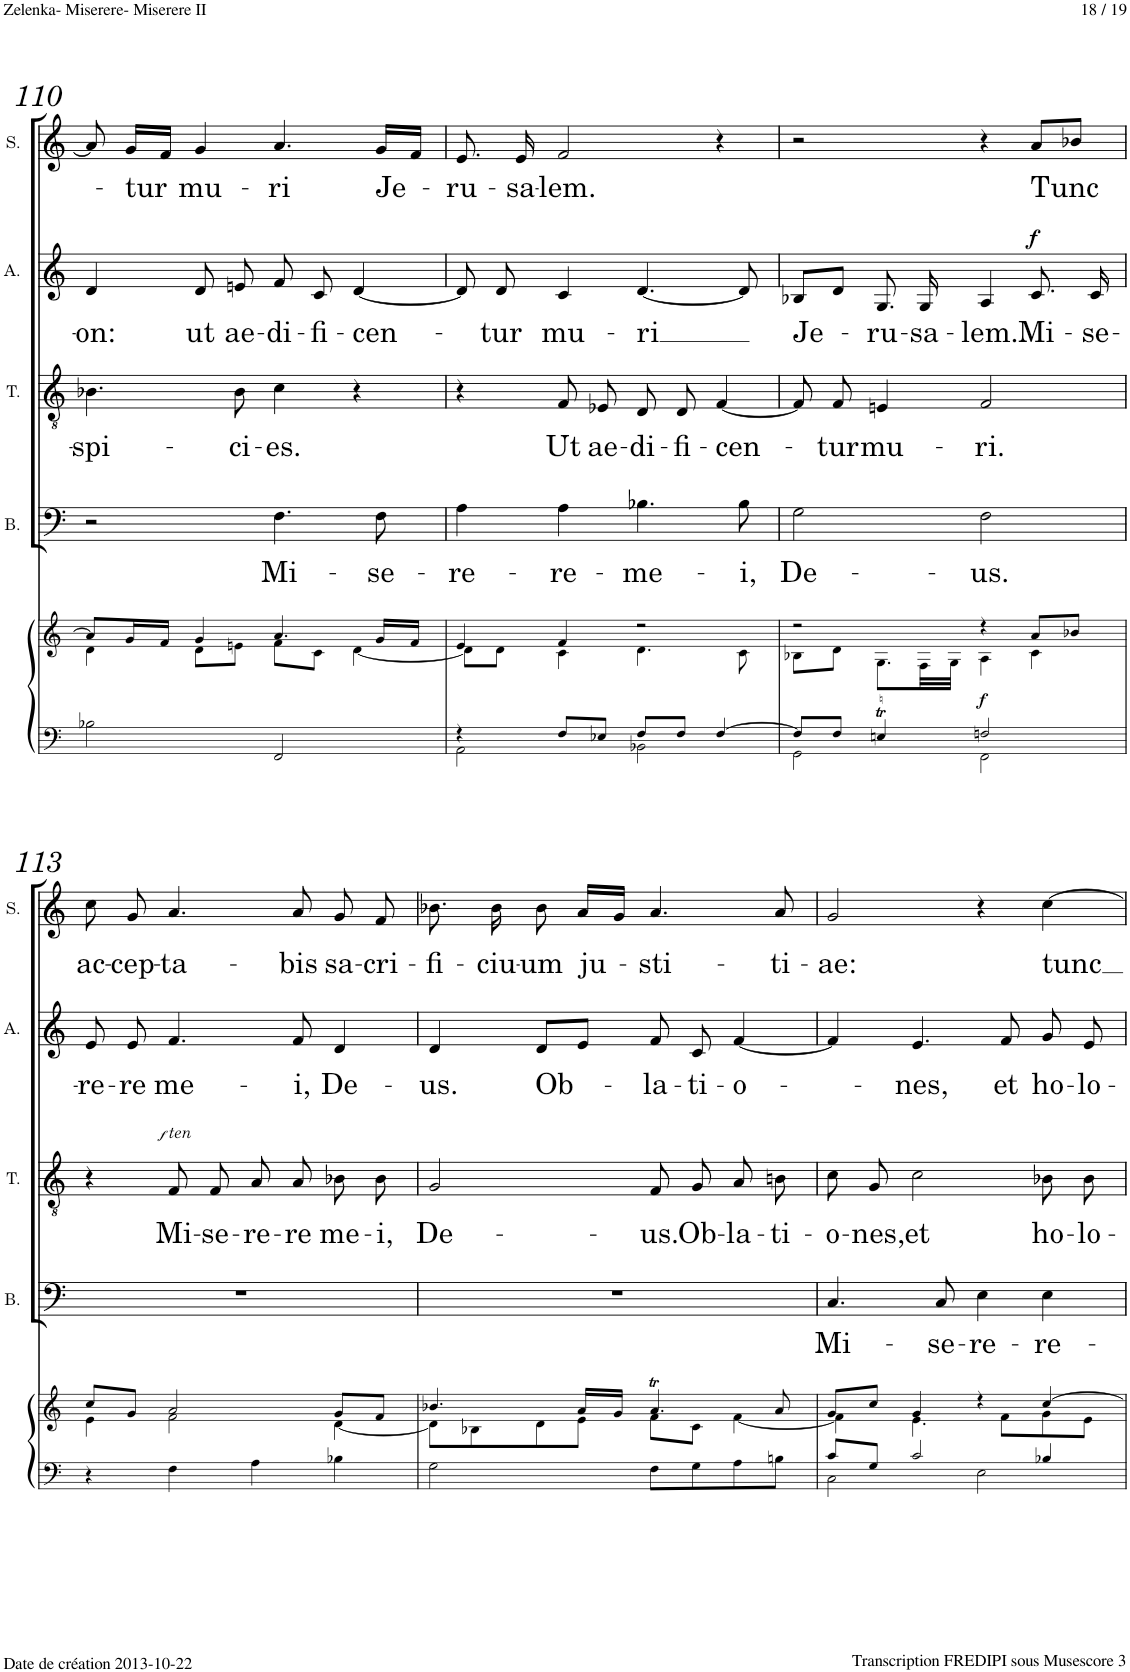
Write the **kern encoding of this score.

**kern	**kern	**dynam	**kern	**text	**kern	**text	**dynam	**kern	**text	**dynam	**kern	**text
*part5	*part5	*part5	*part4	*part4	*part3	*part3	*part3	*part2	*part2	*part2	*part1	*part1
*staff6	*staff5	*staff5/6	*staff4	*staff4	*staff3	*staff3	*staff3	*staff2	*staff2	*staff2	*staff1	*staff1
*I"Piano	*	*	*I"Basse	*	*I"Tenor	*	*	*I"Alto	*	*	*I"Soprano	*
*I'Pno	*	*	*I'B.	*	*I'T.	*	*	*I'A.	*	*	*I'S.	*
!!LO:PB:g=z
*clefF4	*clefG2	*	*clefF4	*	*clefGv2	*	*	*clefG2	*	*	*clefG2	*
*k[]	*k[]	*	*k[]	*	*k[]	*	*	*k[]	*	*	*k[]	*
*M4/4	*M4/4	*	*M4/4	*	*M4/4	*	*	*M4/4	*	*	*M4/4	*
*met(c)	*met(c)	*	*met(c)	*	*met(c)	*	*	*met(c)	*	*	*met(c)	*
=110	=110	=110	=110	=110	=110	=110	=110	=110	=110	=110	=110	=110
*	*^	*	*	*	*	*	*	*	*	*	*	*
!	!	!	!	!	!	!	!LO:LY:b	!	!	!LO:LY:b	!	!	!
2B-X\	8a/L]	4d\	.	2r	.	4.B-X\	-spi-	.	4d/	-on:	.	8a/]	.
!	!	!	!	!	!	!	!	!	!	!	!	!	!LO:LY:b
.	16g/L	.	.	.	.	.	.	.	.	.	.	16g/LL	-tur
.	16f/JJ	.	.	.	.	.	.	.	.	.	.	16f/JJ	.
!	!	!	!	!	!	!	!	!	!	!LO:LY:b	!	!	!LO:LY:b
.	4g/	8d\L	.	.	.	.	.	.	8d/	ut	.	4g/	mu-
!	!	!	!	!	!	!	!LO:LY:b	!	!	!LO:LY:b	!	!	!
.	.	8en\J	.	.	.	8B-\	-ci-	.	8en/	ae-	.	.	.
!	!	!	!	!	!LO:LY:b	!	!LO:LY:b	!	!	!LO:LY:b	!	!	!LO:LY:b
2FF/	4.a/	8f\L	.	4.F\	Mi-	4c\	-es.	.	8f/	-di-	.	4.a/	-ri
!	!	!	!	!	!	!	!	!	!	!LO:LY:b	!	!	!
.	.	8c\J	.	.	.	.	.	.	8c/	-fi-	.	.	.
!	!	!	!	!	!	!	!	!	!	!LO:LY:b	!	!	!
.	.	[4d\	.	.	.	4r	.	.	[4d/	-cen-	.	.	.
!	!	!	!	!	!LO:LY:b	!	!	!	!	!	!	!	!LO:LY:b
.	16g/LL	.	.	8F\	-se-	.	.	.	.	.	.	16g/LL	Je-
.	16f/JJ	.	.	.	.	.	.	.	.	.	.	16f/JJ	.
=111	=111	=111	=111	=111	=111	=111	=111	=111	=111	=111	=111	=111	=111
*^	*	*	*	*	*	*	*	*	*	*	*	*	*
!	!	!	!	!	!	!LO:LY:b	!	!	!	!	!	!	!	!LO:LY:b
4r	2AA\	4e/	8d\L]	.	4A\	-re-	4r	.	.	8d/]	.	.	8.e/	-ru-
!	!	!	!	!	!	!	!	!	!	!	!LO:LY:b	!	!	!
.	.	.	8d\J	.	.	.	.	.	.	8d/	-tur	.	.	.
!	!	!	!	!	!	!	!	!	!	!	!	!	!	!LO:LY:b
.	.	.	.	.	.	.	.	.	.	.	.	.	16e/	-sa-
!	!	!	!	!	!	!LO:LY:b	!	!LO:LY:b	!	!	!LO:LY:b	!	!	!LO:LY:b
8F/L	.	4f/	4c\	.	4A\	-re-	8F/L	Ut	.	4c/	mu-	.	2f/	-lem.
!	!	!	!	!	!	!	!	!LO:LY:b	!	!	!	!	!	!
8E-X/J	.	.	.	.	.	.	8E-X/J	ae-	.	.	.	.	.	.
!	!	!	!	!	!	!LO:LY:b	!	!LO:LY:b	!	!	!LO:LY:b	!	!	!
8F/L	2BB-X\	2r	4.d\	.	4.B-X\	-me-	8D/L	-di-	.	[4.d/	-ri	.	.	.
!	!	!	!	!	!	!	!	!LO:LY:b	!	!	!	!	!	!
8F/J	.	.	.	.	.	.	8D/J	-fi-	.	.	.	.	.	.
!	!	!	!	!	!	!	!	!LO:LY:b	!	!	!	!	!	!
[4F/	.	.	.	.	.	.	[4F/	-cen-	.	.	.	.	4r	.
!	!	!	!	!	!	!LO:LY:b	!	!	!	!	!	!	!	!
.	.	.	8c\	.	8B-\	-i,	.	.	.	8d/]	.	.	.	.
=112	=112	=112	=112	=112	=112	=112	=112	=112	=112	=112	=112	=112	=112	=112
!	!	!	!	!	!	!LO:LY:b	!	!	!	!	!LO:LY:b	!	!	!
8F/L]	2GG\	2r	8B-X\L	.	2G\	De-	8F/L]	.	.	8B-X/L	Je-	.	2r	.
!	!	!	!	!	!	!	!	!LO:LY:b	!	!	!	!	!	!
8F/J	.	.	8d\J	.	.	.	8F/J	-tur	.	8d/J	.	.	.	.
!	!	!	!	!	!	!	!	!LO:LY:b	!	!	!LO:LY:b	!	!	!
4Ent/	.	.	8.G\L	.	.	.	4En/	mu-	.	8.G/	-ru-	.	.	.
!	!	!	!	!	!	!	!	!	!	!	!LO:LY:b	!	!	!
.	.	.	32F\LL	.	.	.	.	.	.	16G/	-sa-	.	.	.
.	.	.	32G\JJJ	.	.	.	.	.	.	.	.	.	.	.
!	!	!	!	!LO:DY:b	!	!LO:LY:b	!	!LO:LY:b	!	!	!LO:LY:b	!	!	!
2Fn/	2FF\	4r	4A\	f	2F\	-us.	2F/	-ri.	.	4A/	-lem.	.	4r	.
!	!	!	!	!	!	!	!	!	!	!	!LO:LY:b	!LO:DY:a	!	!LO:LY:b
.	.	8a/L	4c\	.	.	.	.	.	.	8.c/	Mi-	f	8a/L	Tunc
.	.	8b-X/J	.	.	.	.	.	.	.	.	.	.	8b-X/J	.
!	!	!	!	!	!	!	!	!	!	!	!LO:LY:b	!	!	!
.	.	.	.	.	.	.	.	.	.	16c/	-se-	.	.	.
*v	*v	*	*	*	*	*	*	*	*	*	*	*	*	*
!!LO:LB:g=z
=113	=113	=113	=113	=113	=113	=113	=113	=113	=113	=113	=113	=113	=113
!	!	!	!	!	!	!	!	!	!	!LO:LY:b	!	!	!LO:LY:b
4r	8cc/L	4e\	.	1r	.	4r	.	.	8e/	-re-	.	8cc\	ac-
!	!	!	!	!	!	!	!	!	!	!LO:LY:b	!	!	!LO:LY:b
.	8g/J	.	.	.	.	.	.	.	8e/	-re	.	8g/	-cep-
!	!	!	!	!	!	!	!LO:LY:b	!LO:DY:a	!	!LO:LY:b	!	!	!LO:LY:b
!	!	!	!	!	!	!	!	!LO:DY:n=1:a	!	!	!	!	!
4F\	2a/	2f\	.	.	.	8F/L	Mi-	f other-dynamics	4.f/	me-	.	4.a/	-ta-
!	!	!	!	!	!	!	!LO:LY:b	!	!	!	!	!	!
.	.	.	.	.	.	8F/J	-se-	.	.	.	.	.	.
!	!	!	!	!	!	!	!LO:LY:b	!	!	!	!	!	!
4A\	.	.	.	.	.	8A/L	-re-	.	.	.	.	.	.
!	!	!	!	!	!	!	!LO:LY:b	!	!	!LO:LY:b	!	!	!LO:LY:b
.	.	.	.	.	.	8A/J	-re	.	8f/	-i,	.	8a/	-bis
!	!	!	!	!	!	!	!LO:LY:b	!	!	!LO:LY:b	!	!	!LO:LY:b
4B-X\	8g/L	[4d\	.	.	.	8B-X\L	me-	.	4d/	De-	.	8g/	sa-
!	!	!	!	!	!	!	!LO:LY:b	!	!	!	!	!	!LO:LY:b
.	8f/J	.	.	.	.	8B-\J	-i,	.	.	.	.	8f/	-cri-
=114	=114	=114	=114	=114	=114	=114	=114	=114	=114	=114	=114	=114	=114
!	!	!	!	!	!	!	!LO:LY:b	!	!	!LO:LY:b	!	!	!LO:LY:b
2G\	4.b-X/	8d\L]	.	1r	.	2G/	De-	.	4d/	-us.	.	8.b-X\	-fi-
.	.	8B-X\	.	.	.	.	.	.	.	.	.	.	.
!	!	!	!	!	!	!	!	!	!	!	!	!	!LO:LY:b
.	.	.	.	.	.	.	.	.	.	.	.	16b-\	-ciu-
!	!	!	!	!	!	!	!	!	!	!LO:LY:b	!	!	!LO:LY:b
.	.	8d\	.	.	.	.	.	.	8d/L	Ob-	.	8b-\	-um
!	!	!	!	!	!	!	!	!	!	!	!	!	!LO:LY:b
.	16a/LL	8e\J	.	.	.	.	.	.	8e/J	.	.	16a/LL	ju-
.	16g/JJ	.	.	.	.	.	.	.	.	.	.	16g/JJ	.
!	!	!	!	!	!	!	!LO:LY:b	!	!	!LO:LY:b	!	!	!LO:LY:b
8F\L	4.aT/	8f\L	.	.	.	8F/L	-us.	.	8f/	-la-	.	4.a/	-sti-
!	!	!	!	!	!	!	!LO:LY:b	!	!	!LO:LY:b	!	!	!
8G\	.	8c\J	.	.	.	8G/J	Ob-	.	8c/	-ti-	.	.	.
!	!	!	!	!	!	!	!LO:LY:b	!	!	!LO:LY:b	!	!	!
8A\	.	[4f\	.	.	.	8A/L	-la-	.	[4f/	-o-	.	.	.
!	!	!	!	!	!	!	!LO:LY:b	!	!	!	!	!	!LO:LY:b
8Bn\J	8a/	.	.	.	.	8Bn/J	-ti-	.	.	.	.	8a/	-ti-
=115	=115	=115	=115	=115	=115	=115	=115	=115	=115	=115	=115	=115	=115
*^	*	*	*	*	*	*	*	*	*	*	*	*	*
!	!	!	!	!	!	!LO:LY:b	!	!LO:LY:b	!	!	!	!	!	!LO:LY:b
8c/L	2C\	8g/L	4f\]	.	4.C/	Mi-	8c/L	-o-	.	4f/]	.	.	2g/	-ae:
!	!	!	!	!	!	!	!	!LO:LY:b	!	!	!	!	!	!
8G/J	.	8cc/J	.	.	.	.	8G/J	-nes,	.	.	.	.	.	.
!	!	!	!	!	!	!	!	!LO:LY:b	!	!	!LO:LY:b	!	!	!
2c/	.	4g/	4.e\	.	.	.	2c\	et	.	4.e/	-nes,	.	.	.
!	!	!	!	!	!	!LO:LY:b	!	!	!	!	!	!	!	!
.	.	.	.	.	8C/	-se-	.	.	.	.	.	.	.	.
!	!	!	!	!	!	!LO:LY:b	!	!	!	!	!	!	!	!
.	2E\	4r	.	.	4E\	-re-	.	.	.	.	.	.	4r	.
!	!	!	!	!	!	!	!	!	!	!	!LO:LY:b	!	!	!
.	.	.	8f\L	.	.	.	.	.	.	8f/	et	.	.	.
!	!	!	!	!	!	!LO:LY:b	!	!LO:LY:b	!	!	!LO:LY:b	!	!	!LO:LY:b
4B-X/	.	[4cc/	8g\	.	4E\	-re-	8B-X\L	ho-	.	8g/	ho-	.	[4cc\	tunc
!	!	!	!	!	!	!	!	!LO:LY:b	!	!	!LO:LY:b	!	!	!
.	.	.	8e\J	.	.	.	8B-\J	-lo-	.	8e/	-lo-	.	.	.
*v	*v	*	*	*	*	*	*	*	*	*	*	*	*	*
*	*v	*v	*	*	*	*	*	*	*	*	*	*	*
=	=	=	=	=	=	=	=	=	=	=	=	=
*-	*-	*-	*-	*-	*-	*-	*-	*-	*-	*-	*-	*-
